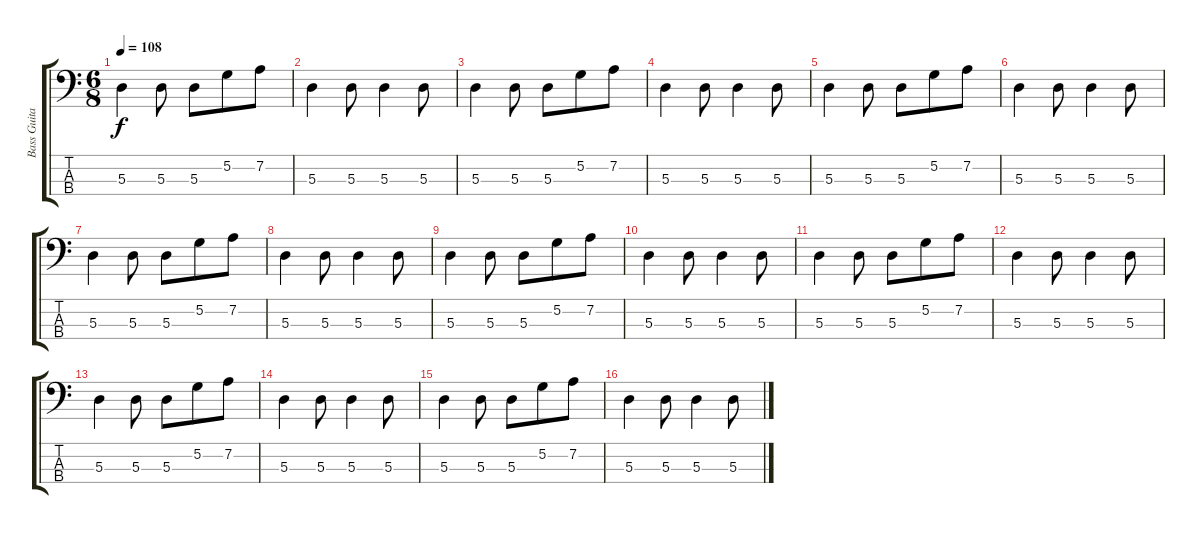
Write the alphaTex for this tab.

\track ("Bass Guitar" "Bass Guita") {instrument electricbassfinger}
\staff {score tabs}
\tuning (G2 D2 A1 E1) {hide}
\ts (6 8)
\tempo 108
\clef f4
\ks c
5.3.4{dy f} 5.3.8 5.3.8 5.2.8 7.2.8 |
5.3.4 5.3.8 5.3.4 5.3.8 |
5.3.4 5.3.8 5.3.8 5.2.8 7.2.8 |
5.3.4 5.3.8 5.3.4 5.3.8 |
5.3.4 5.3.8 5.3.8 5.2.8 7.2.8 |
5.3.4 5.3.8 5.3.4 5.3.8 |
5.3.4 5.3.8 5.3.8 5.2.8 7.2.8 |
5.3.4 5.3.8 5.3.4 5.3.8 |
5.3.4 5.3.8 5.3.8 5.2.8 7.2.8 |
5.3.4 5.3.8 5.3.4 5.3.8 |
5.3.4 5.3.8 5.3.8 5.2.8 7.2.8 |
5.3.4 5.3.8 5.3.4 5.3.8 |
5.3.4 5.3.8 5.3.8 5.2.8 7.2.8 |
5.3.4 5.3.8 5.3.4 5.3.8 |
5.3.4 5.3.8 5.3.8 5.2.8 7.2.8 |
5.3.4 5.3.8 5.3.4 5.3.8
